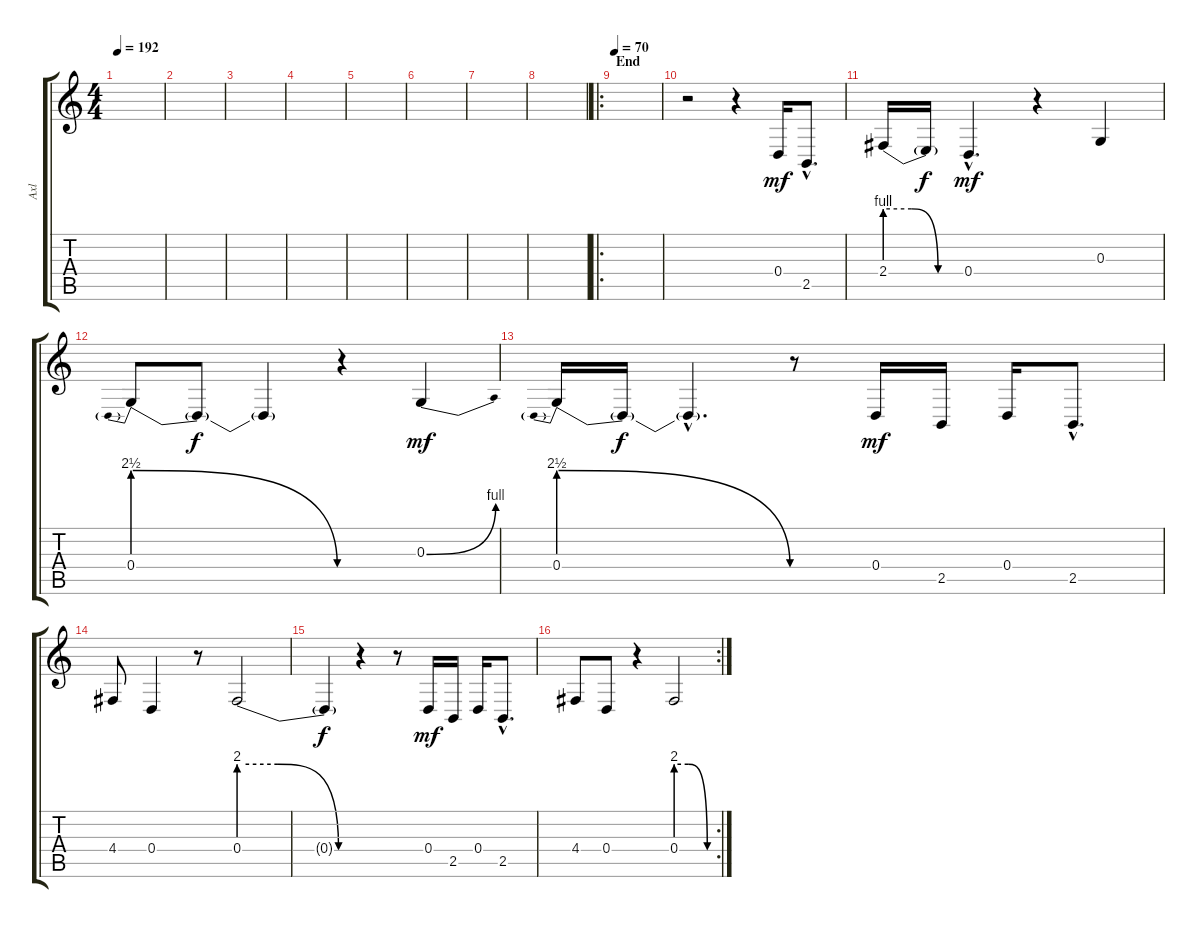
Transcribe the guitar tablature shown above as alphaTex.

\track ("Axl" "Axl") {instrument whistle}
\staff {score tabs}
\tuning (E4 B3 G3 D3 A2 E2) {hide}
\ts (4 4)
\tempo 192
\clef g2
\ks c
|
|
|
|
|
|
|
|
\ro
\section ("" "End")
\tempo 70
|
r.2 r.4 0.4.16{dy mf} 2.5{hac}.8{d} |
2.4{be (custom 0 4 20 4 40 0 60 0)}.16 2.4{t}.16{dy f} 0.4{hac}.4{d dy mf} r.4 0.3.4 |
0.4{be (prebendrelease 0 10 60 0)}.8 0.4{t}.8{dy f} 0.4{t}.4 r.4 0.3{be (bend 0 0 60 4)}.4{dy mf} |
0.4{be (prebendrelease 0 10 60 0)}.16 0.4{t}.16{dy f} 0.4{hac t}.4{d} r.8 0.4.16{dy mf} 2.5.16 0.4.16 2.5{hac}.8{d} |
4.4.8 0.4.4 r.8 0.4{be (custom 0 8 20 8 51 0 60 0)}.2 |
0.4{t}.4{dy f} r.4 r.8 0.4.16{dy mf} 2.5.16 0.4.16 2.5{hac}.8{d} |
\rc 2
4.4.8 0.4.8 r.4 0.4{be (custom 0 8 20 8 51 0 60 0)}.2
